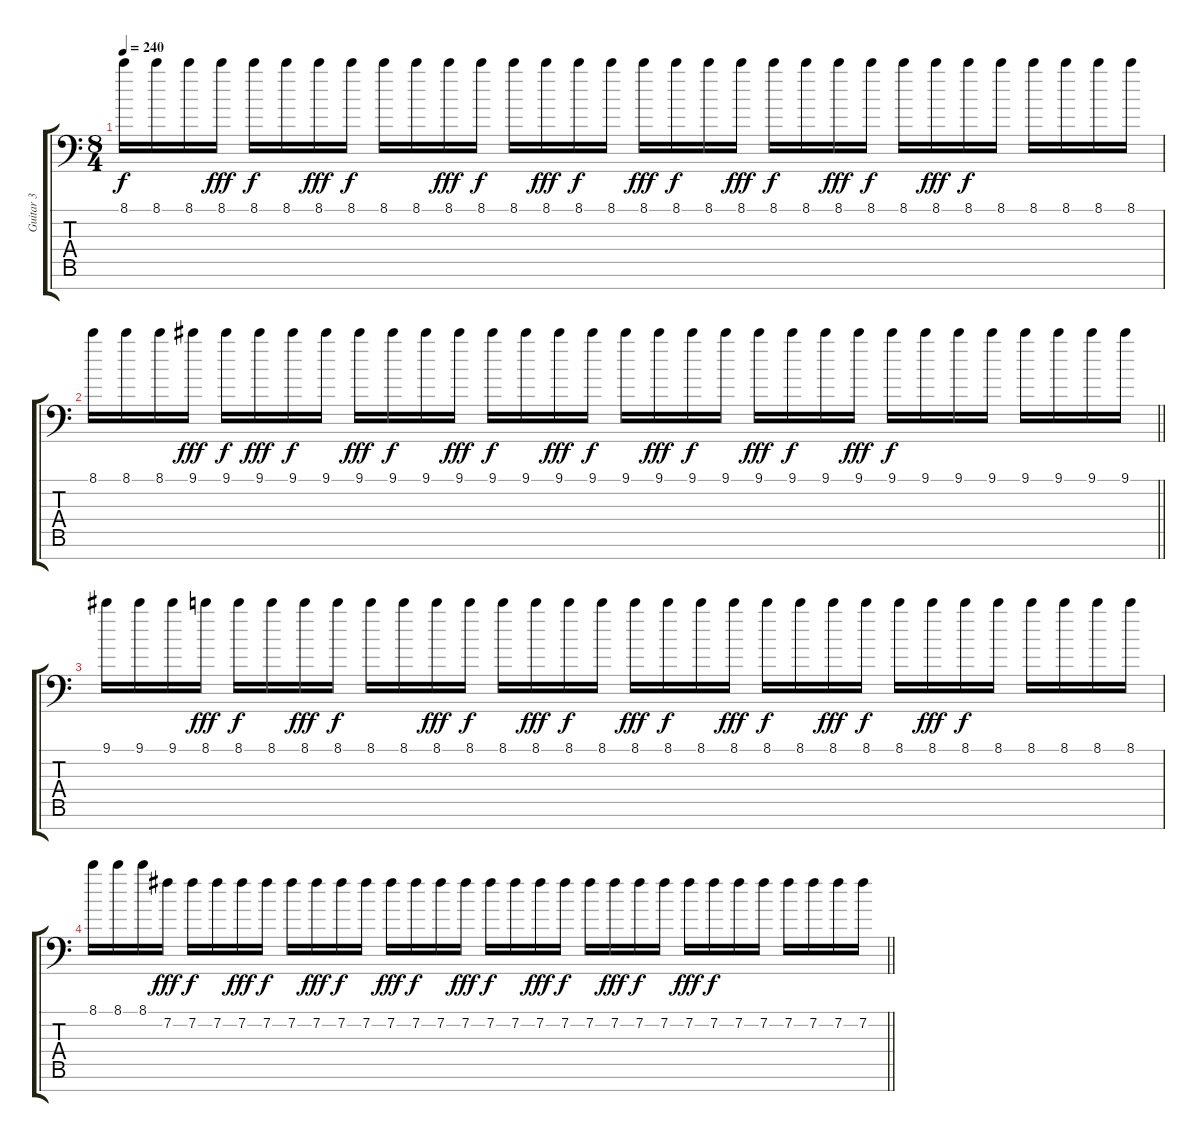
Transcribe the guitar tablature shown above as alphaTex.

\track ("Guitar 3" "Guitar 3") {instrument electricguitarjazz}
\staff {score tabs}
\tuning (E4 B3 G3 D3 A2 E2 A1) {hide}
\ts (8 4)
\tempo 240
\clef f4
\ks c
8.1.16{dy f} 8.1.16 8.1.16 8.1.16{dy fff} 8.1.16{dy f} 8.1.16 8.1.16{dy fff} 8.1.16{dy f} 8.1.16 8.1.16 8.1.16{dy fff} 8.1.16{dy f} 8.1.16 8.1.16{dy fff} 8.1.16{dy f} 8.1.16 8.1.16{dy fff} 8.1.16{dy f} 8.1.16 8.1.16{dy fff} 8.1.16{dy f} 8.1.16 8.1.16{dy fff} 8.1.16{dy f} 8.1.16 8.1.16{dy fff} 8.1.16{dy f} 8.1.16 8.1.16 8.1.16 8.1.16 8.1.16 |
\barLineRight lightlight
8.1.16 8.1.16 8.1.16 9.1.16{dy fff} 9.1.16{dy f} 9.1.16{dy fff} 9.1.16{dy f} 9.1.16 9.1.16{dy fff} 9.1.16{dy f} 9.1.16 9.1.16{dy fff} 9.1.16{dy f} 9.1.16 9.1.16{dy fff} 9.1.16{dy f} 9.1.16 9.1.16{dy fff} 9.1.16{dy f} 9.1.16 9.1.16{dy fff} 9.1.16{dy f} 9.1.16 9.1.16{dy fff} 9.1.16{dy f} 9.1.16 9.1.16 9.1.16 9.1.16 9.1.16 9.1.16 9.1.16 |
9.1.16 9.1.16 9.1.16 8.1.16{dy fff} 8.1.16{dy f} 8.1.16 8.1.16{dy fff} 8.1.16{dy f} 8.1.16 8.1.16 8.1.16{dy fff} 8.1.16{dy f} 8.1.16 8.1.16{dy fff} 8.1.16{dy f} 8.1.16 8.1.16{dy fff} 8.1.16{dy f} 8.1.16 8.1.16{dy fff} 8.1.16{dy f} 8.1.16 8.1.16{dy fff} 8.1.16{dy f} 8.1.16 8.1.16{dy fff} 8.1.16{dy f} 8.1.16 8.1.16 8.1.16 8.1.16 8.1.16 |
\barLineRight lightlight
8.1.16 8.1.16 8.1.16 7.2.16{dy fff} 7.2.16{dy f} 7.2.16 7.2.16{dy fff} 7.2.16{dy f} 7.2.16 7.2.16{dy fff} 7.2.16{dy f} 7.2.16 7.2.16{dy fff} 7.2.16{dy f} 7.2.16 7.2.16{dy fff} 7.2.16{dy f} 7.2.16 7.2.16{dy fff} 7.2.16{dy f} 7.2.16 7.2.16{dy fff} 7.2.16{dy f} 7.2.16 7.2.16{dy fff} 7.2.16{dy f} 7.2.16 7.2.16 7.2.16 7.2.16 7.2.16 7.2.16
